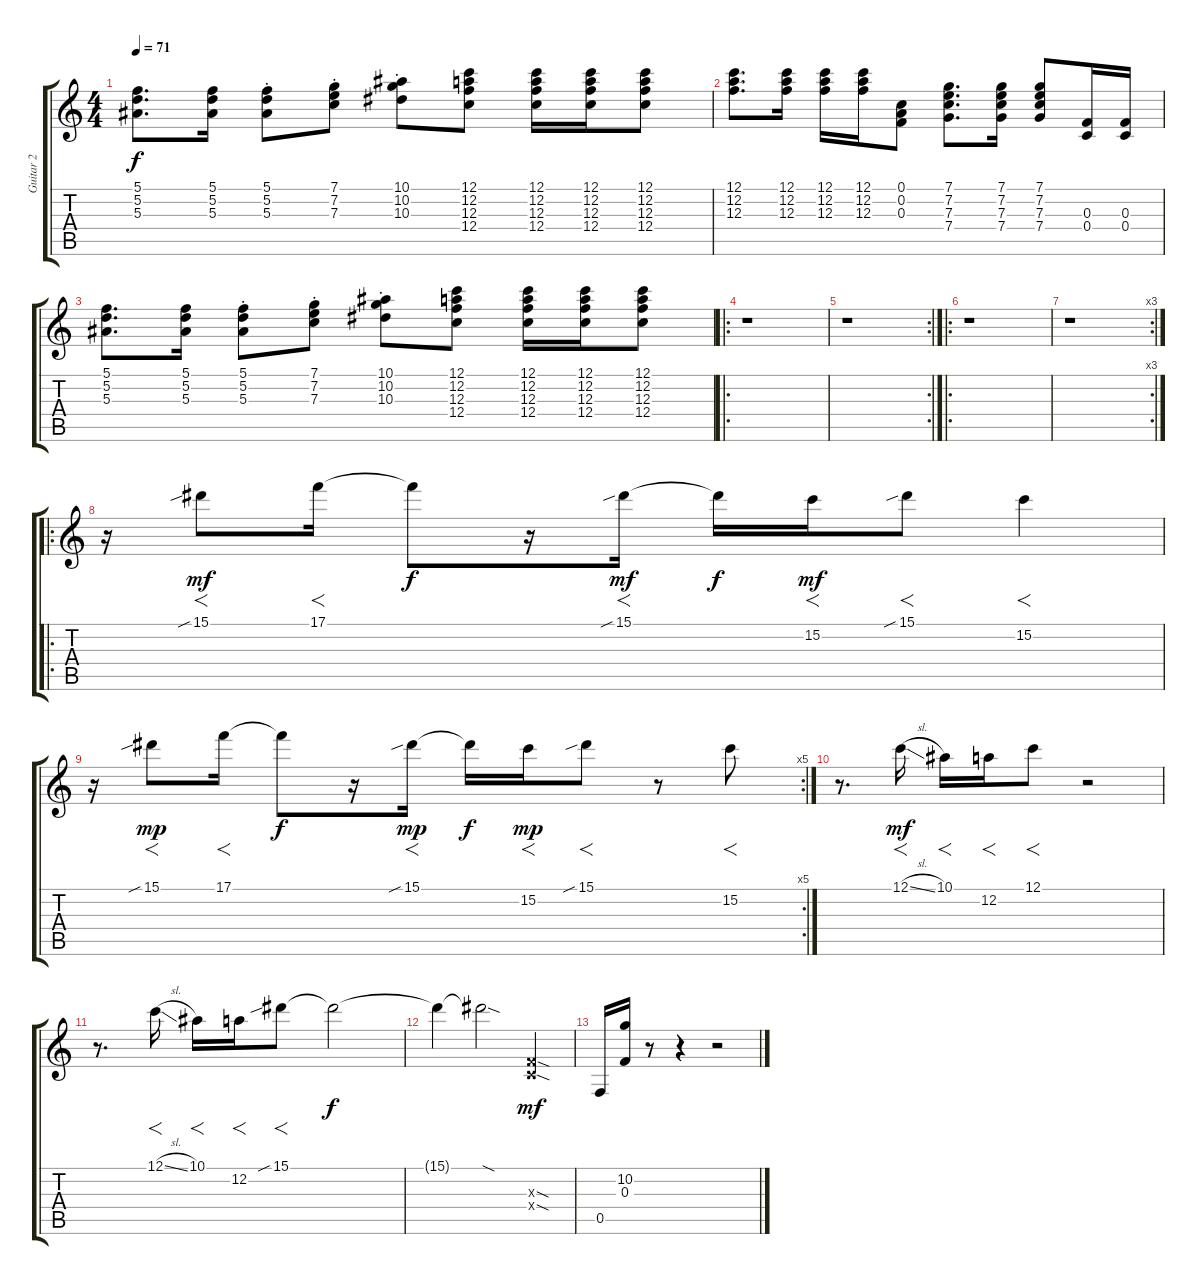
\track ("Guitar 2" "Guitar 2") {instrument distortionguitar}
\staff {score tabs}
\tuning (C4 A3 F3 C3 F2 C2) {hide}
\ts (4 4)
\tempo 71
\clef g2
\ks c
(5.1 5.2 5.3).8{d dy f} (5.1 5.2 5.3).16 (5.1{st} 5.2{st} 5.3{st}).8 (7.1{st} 7.2{st} 7.3{st}).8 (10.1{st} 10.2{st} 10.3{st}).8 (12.1 12.2 12.3 12.4).8 (12.1 12.2 12.3 12.4).16 (12.1 12.2 12.3 12.4).16 (12.1 12.2 12.3 12.4).8 |
(12.1 12.2 12.3).8{d} (12.1 12.2 12.3).16 (12.1 12.2 12.3).16 (12.1 12.2 12.3).16 (0.1 0.2 0.3).8 (7.1 7.2 7.3 7.4).8{d} (7.1 7.2 7.3 7.4).16 (7.1 7.2 7.3 7.4).8 (0.3 0.4).16 (0.3 0.4).16 |
(5.1 5.2 5.3).8{d} (5.1 5.2 5.3).16 (5.1{st} 5.2{st} 5.3{st}).8 (7.1{st} 7.2{st} 7.3{st}).8 (10.1{st} 10.2{st} 10.3{st}).8 (12.1 12.2 12.3 12.4).8 (12.1 12.2 12.3 12.4).16 (12.1 12.2 12.3 12.4).16 (12.1 12.2 12.3 12.4).8 |
\ro
r.1 |
\rc 2
r.1 |
\ro
r.1 |
\rc 3
r.1 |
\ro
r.16 15.1{sib}.8{f dy mf} 17.1.16{f} 17.1{t}.8{dy f} r.16 15.1{sib}.16{f dy mf} 15.1{t}.16{dy f} 15.2.16{f dy mf} 15.1{sib}.8{f} 15.2.4{f} |
\rc 5
r.16 15.1{sib}.8{f dy mp} 17.1.16{f} 17.1{t}.8{dy f} r.16 15.1{sib}.16{f dy mp} 15.1{t}.16{dy f} 15.2.16{f dy mp} 15.1{sib}.8{f} r.8 15.2.8{f} |
r.8{d} 12.1{sl}.16{f dy mf} 10.1.16{f} 12.2.16{f} 12.1.8{f} r.2 |
r.8{d} 12.1{sl}.16{f} 10.1.16{f} 12.2.16{f} 15.1{sib}.8{f} 15.1{t}.2{dy f} |
15.1{t}.4 15.1{sod t}.2 (0.3{sod x} 0.4{sod x}).4{dy mf} |
0.5.16 (10.2 0.3).16 r.8 r.4 r.2
